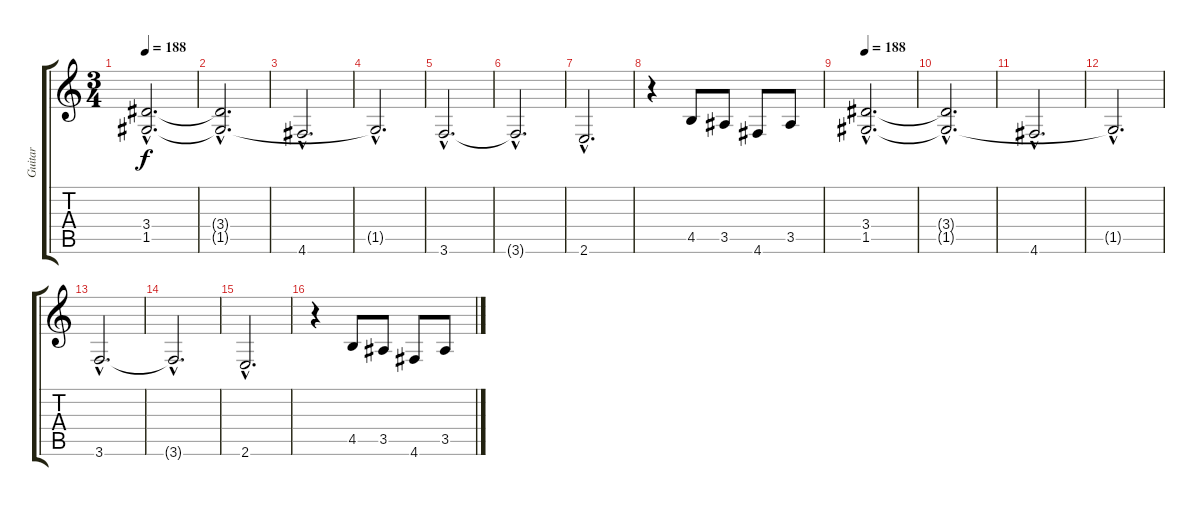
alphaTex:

\track ("Guitar" "Guitar") {instrument distortionguitar}
\staff {score tabs}
\tuning (D4 A3 F3 C3 G2 D2) {hide}
\ts (3 4)
\tempo 188
\clef g2
\ks c
(3.4{hac} 1.5{hac}).2{d dy f} |
(3.4{hac t} 1.5{hac t}).2{d} |
4.6{hac}.2{d} |
1.5{hac t}.2{d} |
3.6{hac}.2{d} |
3.6{hac t}.2{d} |
2.6{hac}.2{d} |
r.4 4.5.8 3.5.8 4.6.8 3.5.8 |
\tempo 188
(3.4{hac} 1.5{hac}).2{d} |
(3.4{hac t} 1.5{hac t}).2{d} |
4.6{hac}.2{d} |
1.5{hac t}.2{d} |
3.6{hac}.2{d} |
3.6{hac t}.2{d} |
2.6{hac}.2{d} |
r.4 4.5.8 3.5.8 4.6.8 3.5.8
